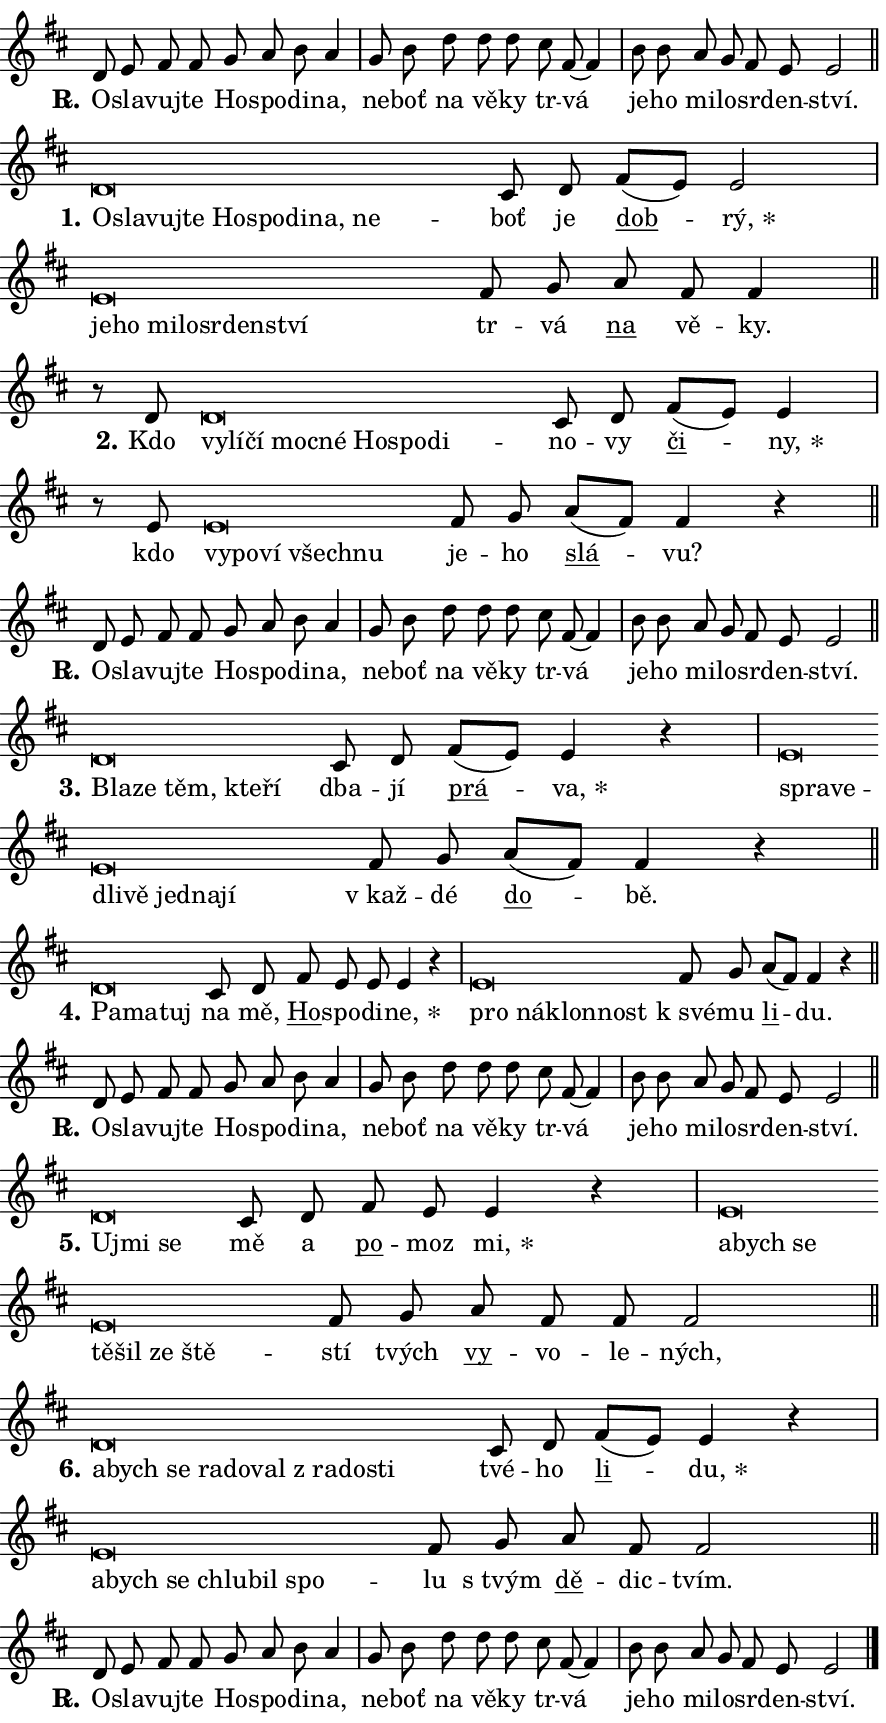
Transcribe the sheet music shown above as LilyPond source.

\version "2.24.0"
\header { tagline = "" }
\paper {
  indent = 0\cm
  top-margin = 0\cm
  right-margin = 0.13\cm % to fit lyric hyphens
  bottom-margin = 0\cm
  left-margin = 0\cm
  paper-width = 15\cm
  page-breaking = #ly:one-page-breaking
  system-system-spacing.basic-distance = #11
  score-system-spacing.basic-distance = #11
  ragged-last = ##f
}


%% Author: Thomas Morley
%% https://lists.gnu.org/archive/html/lilypond-user/2020-05/msg00002.html
#(define (line-position grob)
"Returns position of @var[grob} in current system:
   @code{'start}, if at first time-step
   @code{'end}, if at last time-step
   @code{'middle} otherwise
"
  (let* ((col (ly:item-get-column grob))
         (ln (ly:grob-object col 'left-neighbor))
         (rn (ly:grob-object col 'right-neighbor))
         (col-to-check-left (if (ly:grob? ln) ln col))
         (col-to-check-right (if (ly:grob? rn) rn col))
         (break-dir-left
           (and
             (ly:grob-property col-to-check-left 'non-musical #f)
             (ly:item-break-dir col-to-check-left)))
         (break-dir-right
           (and
             (ly:grob-property col-to-check-right 'non-musical #f)
             (ly:item-break-dir col-to-check-right))))
        (cond ((eqv? 1 break-dir-left) 'start)
              ((eqv? -1 break-dir-right) 'end)
              (else 'middle))))

#(define (tranparent-at-line-position vctor)
  (lambda (grob)
  "Relying on @code{line-position} select the relevant enry from @var{vctor}.
Used to determine transparency,"
    (case (line-position grob)
      ((end) (not (vector-ref vctor 0)))
      ((middle) (not (vector-ref vctor 1)))
      ((start) (not (vector-ref vctor 2))))))

noteHeadBreakVisibility =
#(define-music-function (break-visibility)(vector?)
"Makes @code{NoteHead}s transparent relying on @var{break-visibility}"
#{
  \override NoteHead.transparent =
    #(tranparent-at-line-position break-visibility)
#})

#(define delete-ledgers-for-transparent-note-heads
  (lambda (grob)
    "Reads whether a @code{NoteHead} is transparent.
If so this @code{NoteHead} is removed from @code{'note-heads} from
@var{grob}, which is supposed to be @code{LedgerLineSpanner}.
As a result ledgers are not printed for this @code{NoteHead}"
    (let* ((nhds-array (ly:grob-object grob 'note-heads))
           (nhds-list
             (if (ly:grob-array? nhds-array)
                 (ly:grob-array->list nhds-array)
                 '()))
           ;; Relies on the transparent-property being done before
           ;; Staff.LedgerLineSpanner.after-line-breaking is executed.
           ;; This is fragile ...
           (to-keep
             (remove
               (lambda (nhd)
                 (ly:grob-property nhd 'transparent #f))
               nhds-list)))
      ;; TODO find a better method to iterate over grob-arrays, similiar
      ;; to filter/remove etc for lists
      ;; For now rebuilt from scratch
      (set! (ly:grob-object grob 'note-heads)  '())
      (for-each
        (lambda (nhd)
          (ly:pointer-group-interface::add-grob grob 'note-heads nhd))
        to-keep))))

squashNotes = {
  \override NoteHead.X-extent = #'(-0.2 . 0.2)
  \override NoteHead.Y-extent = #'(-0.75 . 0)
  \override NoteHead.stencil =
    #(lambda (grob)
       (let ((pos (ly:grob-property grob 'staff-position)))
         (begin
           (if (< pos -7) (display "ERROR: Lower brevis then expected\n") (display ""))
           (if (<= pos -6) ly:text-interface::print ly:note-head::print))))
}
unSquashNotes = {
  \revert NoteHead.X-extent
  \revert NoteHead.Y-extent
  \revert NoteHead.stencil
}

hideNotes = \noteHeadBreakVisibility #begin-of-line-visible
unHideNotes = \noteHeadBreakVisibility #all-visible

% work-around for resetting accidentals
% https://lilypond.org/doc/v2.23/Documentation/notation/displaying-rhythms#unmetered-music
cadenzaMeasure = {
  \cadenzaOff
  \partial 1024 s1024
  \cadenzaOn
}

#(define-markup-command (accent layout props text) (markup?)
  "Underline accented syllable"
  (interpret-markup layout props
    #{\markup \override #'(offset . 4.3) \underline { #text }#}))

responsum = \markup \concat {
  "R" \hspace #-1.05 \path #0.1 #'((moveto 0 0.07) (lineto 0.9 0.8)) \hspace #0.05 "."
}

spaceSize = #0.6828661417322834 % exact space size for TeX Gyre Schola

\layout {
  \context {
    \Staff
    \remove "Time_signature_engraver"
    \override LedgerLineSpanner.after-line-breaking = #delete-ledgers-for-transparent-note-heads
  }
  \context {
    \Lyrics {
      \override LyricSpace.minimum-distance = \spaceSize
      \override LyricText.font-name = #"TeX Gyre Schola"
      \override LyricText.font-size = 1
      \override StanzaNumber.font-name = #"TeX Gyre Schola Bold"
      \override StanzaNumber.font-size = 1
    }
  }
  \context {
    \Score 
    \override NoteHead.text =
      #(lambda (grob) 
        (let ((pos (ly:grob-property grob 'staff-position)))
          #{\markup {
            \combine
              \halign #-0.55 \raise #(if (= pos -6) 0 0.5) \override #'(thickness . 2) \draw-line #'(3.2 . 0)
              \musicglyph "noteheads.sM1"
          }#}))
  }
}

% magnetic-lyrics.ily
%
%   written by
%     Jean Abou Samra <jean@abou-samra.fr>
%     Werner Lemberg <wl@gnu.org>
%
%   adapted by
%     Jiri Hon <jiri.hon@gmail.com>
%
% Version 2022-Apr-15

% https://www.mail-archive.com/lilypond-user@gnu.org/msg149350.html

#(define (Left_hyphen_pointer_engraver context)
   "Collect syllable-hyphen-syllable occurrences in lyrics and store
them in properties.  This engraver only looks to the left.  For
example, if the lyrics input is @code{foo -- bar}, it does the
following.

@itemize @bullet
@item
Set the @code{text} property of the @code{LyricHyphen} grob between
@q{foo} and @q{bar} to @code{foo}.

@item
Set the @code{left-hyphen} property of the @code{LyricText} grob with
text @q{foo} to the @code{LyricHyphen} grob between @q{foo} and
@q{bar}.
@end itemize

Use this auxiliary engraver in combination with the
@code{lyric-@/text::@/apply-@/magnetic-@/offset!} hook."
   (let ((hyphen #f)
         (text #f))
     (make-engraver
      (acknowledgers
       ((lyric-syllable-interface engraver grob source-engraver)
        (set! text grob)))
      (end-acknowledgers
       ((lyric-hyphen-interface engraver grob source-engraver)
        ;(when (not (grob::has-interface grob 'lyric-space-interface))
          (set! hyphen grob)));)
      ((stop-translation-timestep engraver)
       (when (and text hyphen)
         (ly:grob-set-object! text 'left-hyphen hyphen))
       (set! text #f)
       (set! hyphen #f)))))

#(define (lyric-text::apply-magnetic-offset! grob)
   "If the space between two syllables is less than the value in
property @code{LyricText@/.details@/.squash-threshold}, move the right
syllable to the left so that it gets concatenated with the left
syllable.

Use this function as a hook for
@code{LyricText@/.after-@/line-@/breaking} if the
@code{Left_@/hyphen_@/pointer_@/engraver} is active."
   (let ((hyphen (ly:grob-object grob 'left-hyphen #f)))
     (when hyphen
       (let ((left-text (ly:spanner-bound hyphen LEFT)))
         (when (grob::has-interface left-text 'lyric-syllable-interface)
           (let* ((common (ly:grob-common-refpoint grob left-text X))
                  (this-x-ext (ly:grob-extent grob common X))
                  (left-x-ext
                   (begin
                     ;; Trigger magnetism for left-text.
                     (ly:grob-property left-text 'after-line-breaking)
                     (ly:grob-extent left-text common X)))
                  ;; `delta` is the gap width between two syllables.
                  (delta (- (interval-start this-x-ext)
                            (interval-end left-x-ext)))
                  (details (ly:grob-property grob 'details))
                  (threshold (assoc-get 'squash-threshold details 0.2)))
             (when (< delta threshold)
               (let* (;; We have to manipulate the input text so that
                      ;; ligatures crossing syllable boundaries are not
                      ;; disabled.  For languages based on the Latin
                      ;; script this is essentially a beautification.
                      ;; However, for non-Western scripts it can be a
                      ;; necessity.
                      (lt (ly:grob-property left-text 'text))
                      (rt (ly:grob-property grob 'text))
                      (is-space (grob::has-interface hyphen 'lyric-space-interface))
                      (space (if is-space " " ""))
                      (extra-delta (if is-space spaceSize 0))
                      ;; Append new syllable.
                      (ltrt-space (if (and (string? lt) (string? rt))
                                (string-append lt space rt)
                                (make-concat-markup (list lt space rt))))
                      ;; Right-align `ltrt` to the right side.
                      (ltrt-space-markup (grob-interpret-markup
                               grob
                               (make-translate-markup
                                (cons (interval-length this-x-ext) 0)
                                (make-right-align-markup ltrt-space)))))
                 (begin
                   ;; Don't print `left-text`.
                   (ly:grob-set-property! left-text 'stencil #f)
                   ;; Set text and stencil (which holds all collected
                   ;; syllables so far) and shift it to the left.
                   (ly:grob-set-property! grob 'text ltrt-space)
                   (ly:grob-set-property! grob 'stencil ltrt-space-markup)
                   (ly:grob-translate-axis! grob (- (- delta extra-delta)) X))))))))))


#(define (lyric-hyphen::displace-bounds-first grob)
   ;; Make very sure this callback isn't triggered too early.
   (let ((left (ly:spanner-bound grob LEFT))
         (right (ly:spanner-bound grob RIGHT)))
     (ly:grob-property left 'after-line-breaking)
     (ly:grob-property right 'after-line-breaking)
     (ly:lyric-hyphen::print grob)))

squashThreshold = #0.4

\layout {
  \context {
    \Lyrics
    \consists #Left_hyphen_pointer_engraver
    \override LyricText.after-line-breaking =
      #lyric-text::apply-magnetic-offset!
    \override LyricHyphen.stencil = #lyric-hyphen::displace-bounds-first
    \override LyricText.details.squash-threshold = \squashThreshold
    \override LyricHyphen.minimum-distance = 0
    \override LyricHyphen.minimum-length = \squashThreshold
  }
}

squashText = \override LyricText.details.squash-threshold = 9999
unSquashText = \override LyricText.details.squash-threshold = \squashThreshold

leftText = \override LyricText.self-alignment-X = #LEFT
unLeftText = \revert LyricText.self-alignment-X

starOffset = #(lambda (grob) 
                (let ((x_offset (ly:self-alignment-interface::aligned-on-x-parent grob)))
                  (if (= x_offset 0) 0 (+ x_offset 1.2))))

star = #(define-music-function (syllable)(string?)
"Append star separator at the end of a syllable"
#{
  \once \override LyricText.X-offset = #starOffset
  \lyricmode { \markup {
    #syllable
    \override #'((font-name . "TeX Gyre Schola Bold")) \hspace #0.2 \lower #0.65 \larger "*"
  } }
#})

starAccent = #(define-music-function (syllable)(string?)
"Append star separator at the end of a syllable and make accent"
#{
  \once \override LyricText.X-offset = #starOffset
  \lyricmode { \markup {
    \accent #syllable
    \override #'((font-name . "TeX Gyre Schola Bold")) \hspace #0.2 \lower #0.65 \larger "*"
  } }
#})

breath = #(define-music-function (syllable)(string?)
"Append breathing indicator at the end of a syllable"
#{
  \lyricmode { \markup { #syllable "+" } }
#})

optionalBreath = #(define-music-function (syllable)(string?)
"Append optional breathing indicator at the end of a syllable"
#{
  \lyricmode { \markup { #syllable "(+)" } }
#})


\score {
    <<
        \new Voice = "melody" { \cadenzaOn \key d \major \relative { d'8 e fis fis g a b a4 \cadenzaMeasure \bar "|" g8 b d d d \bar "" cis fis,~ fis4 \cadenzaMeasure \bar "|" b8 b a g fis e e2 \cadenzaMeasure \bar "||" \break } }
        \new Lyrics \lyricsto "melody" { \lyricmode { \set stanza = \responsum
O -- sla -- vuj -- te Ho -- spo -- di -- na, ne -- boť na vě -- ky tr -- vá je -- ho mi -- lo -- sr -- den -- ství. } }
    >>
    \layout {}
}

\score {
    <<
        \new Voice = "melody" { \cadenzaOn \key d \major \relative { \squashNotes d'\breve*1/16 \hideNotes \breve*1/16 \bar "" \breve*1/16 \bar "" \breve*1/16 \bar "" \breve*1/16 \bar "" \breve*1/16 \bar "" \breve*1/16 \bar "" \breve*1/16 \breve*1/16 \bar "" \unHideNotes \unSquashNotes cis8 d \bar "" fis[( e)] e2 \cadenzaMeasure \bar "|" \squashNotes e\breve*1/16 \hideNotes \breve*1/16 \bar "" \breve*1/16 \bar "" \breve*1/16 \bar "" \breve*1/16 \bar "" \breve*1/16 \breve*1/16 \bar "" \unHideNotes \unSquashNotes fis8 g \bar "" a fis fis4 \cadenzaMeasure \bar "||" \break } }
        \new Lyrics \lyricsto "melody" { \lyricmode { \set stanza = "1."
\leftText O -- \squashText sla -- vuj -- te Ho -- spo -- di -- na, ne -- \unLeftText \unSquashText boť je \markup \accent dob -- \star rý, \leftText je -- \squashText ho mi -- lo -- sr -- den -- ství \unLeftText \unSquashText tr -- vá \markup \accent na vě -- ky. } }
    >>
    \layout {}
}

\score {
    <<
        \new Voice = "melody" { \cadenzaOn \key d \major \relative { r8 d'8 \squashNotes d\breve*1/16 \hideNotes \breve*1/16 \bar "" \breve*1/16 \bar "" \breve*1/16 \bar "" \breve*1/16 \bar "" \breve*1/16 \bar "" \breve*1/16 \breve*1/16 \bar "" \unHideNotes \unSquashNotes cis8 d \bar "" fis[( e)] e4 \cadenzaMeasure \bar "|" r8 e8 \squashNotes e\breve*1/16 \hideNotes \breve*1/16 \bar "" \breve*1/16 \bar "" \breve*1/16 \breve*1/16 \bar "" \unHideNotes \unSquashNotes fis8 g \bar "" a[( fis)] fis4 r \cadenzaMeasure \bar "||" \break } }
        \new Lyrics \lyricsto "melody" { \lyricmode { \set stanza = "2."
Kdo \leftText vy -- \squashText lí -- čí moc -- né Ho -- spo -- di -- \unLeftText \unSquashText no -- vy \markup \accent či -- \star ny, kdo \leftText vy -- \squashText po -- ví všech -- nu \unLeftText \unSquashText je -- ho \markup \accent slá -- vu? } }
    >>
    \layout {}
}

\score {
    <<
        \new Voice = "melody" { \cadenzaOn \key d \major \relative { d'8 e fis fis g a b a4 \cadenzaMeasure \bar "|" g8 b d d d \bar "" cis fis,~ fis4 \cadenzaMeasure \bar "|" b8 b a g fis e e2 \cadenzaMeasure \bar "||" \break } }
        \new Lyrics \lyricsto "melody" { \lyricmode { \set stanza = \responsum
O -- sla -- vuj -- te Ho -- spo -- di -- na, ne -- boť na vě -- ky tr -- vá je -- ho mi -- lo -- sr -- den -- ství. } }
    >>
    \layout {}
}

\score {
    <<
        \new Voice = "melody" { \cadenzaOn \key d \major \relative { \squashNotes d'\breve*1/16 \hideNotes \breve*1/16 \bar "" \breve*1/16 \bar "" \breve*1/16 \breve*1/16 \bar "" \unHideNotes \unSquashNotes cis8 d \bar "" fis[( e)] e4 r \cadenzaMeasure \bar "|" \squashNotes e\breve*1/16 \hideNotes \breve*1/16 \bar "" \breve*1/16 \bar "" \breve*1/16 \bar "" \breve*1/16 \bar "" \breve*1/16 \breve*1/16 \bar "" \unHideNotes \unSquashNotes fis8 g \bar "" a[( fis)] fis4 r \cadenzaMeasure \bar "||" \break } }
        \new Lyrics \lyricsto "melody" { \lyricmode { \set stanza = "3."
\leftText Bla -- \squashText ze těm, kte -- ří \unLeftText \unSquashText dba -- jí \markup \accent prá -- \star va, \leftText spra -- \squashText ve -- dli -- vě jed -- na -- jí \unLeftText \unSquashText "v kaž" -- dé \markup \accent do -- bě. } }
    >>
    \layout {}
}

\score {
    <<
        \new Voice = "melody" { \cadenzaOn \key d \major \relative { \squashNotes d'\breve*1/16 \hideNotes \breve*1/16 \breve*1/16 \bar "" \unHideNotes \unSquashNotes cis8 d \bar "" fis e e e4 r \cadenzaMeasure \bar "|" \squashNotes e\breve*1/16 \hideNotes \breve*1/16 \bar "" \breve*1/16 \breve*1/16 \bar "" \unHideNotes \unSquashNotes fis8 g \bar "" a[( fis)] fis4 r \cadenzaMeasure \bar "||" \break } }
        \new Lyrics \lyricsto "melody" { \lyricmode { \set stanza = "4."
\leftText Pa -- \squashText ma -- tuj \unLeftText \unSquashText na mě, \markup \accent Ho -- spo -- di -- \star ne, \leftText pro \squashText ná -- klon -- nost \unLeftText \unSquashText "k své" -- mu \markup \accent li -- du. } }
    >>
    \layout {}
}

\score {
    <<
        \new Voice = "melody" { \cadenzaOn \key d \major \relative { d'8 e fis fis g a b a4 \cadenzaMeasure \bar "|" g8 b d d d \bar "" cis fis,~ fis4 \cadenzaMeasure \bar "|" b8 b a g fis e e2 \cadenzaMeasure \bar "||" \break } }
        \new Lyrics \lyricsto "melody" { \lyricmode { \set stanza = \responsum
O -- sla -- vuj -- te Ho -- spo -- di -- na, ne -- boť na vě -- ky tr -- vá je -- ho mi -- lo -- sr -- den -- ství. } }
    >>
    \layout {}
}

\score {
    <<
        \new Voice = "melody" { \cadenzaOn \key d \major \relative { \squashNotes d'\breve*1/16 \hideNotes \breve*1/16 \breve*1/16 \bar "" \unHideNotes \unSquashNotes cis8 d \bar "" fis e e4 r \cadenzaMeasure \bar "|" \squashNotes e\breve*1/16 \hideNotes \breve*1/16 \bar "" \breve*1/16 \bar "" \breve*1/16 \bar "" \breve*1/16 \bar "" \breve*1/16 \breve*1/16 \bar "" \unHideNotes \unSquashNotes fis8 g \bar "" a fis fis fis2 \cadenzaMeasure \bar "||" \break } }
        \new Lyrics \lyricsto "melody" { \lyricmode { \set stanza = "5."
\leftText U -- \squashText jmi se \unLeftText \unSquashText mě a \markup \accent po -- moz \star mi, \leftText a -- \squashText bych se tě -- šil ze ště -- \unLeftText \unSquashText stí tvých \markup \accent vy -- vo -- le -- ných, } }
    >>
    \layout {}
}

\score {
    <<
        \new Voice = "melody" { \cadenzaOn \key d \major \relative { \squashNotes d'\breve*1/16 \hideNotes \breve*1/16 \bar "" \breve*1/16 \bar "" \breve*1/16 \bar "" \breve*1/16 \bar "" \breve*1/16 \bar "" \breve*1/16 \bar "" \breve*1/16 \breve*1/16 \bar "" \unHideNotes \unSquashNotes cis8 d \bar "" fis[( e)] e4 r \cadenzaMeasure \bar "|" \squashNotes e\breve*1/16 \hideNotes \breve*1/16 \bar "" \breve*1/16 \bar "" \breve*1/16 \bar "" \breve*1/16 \breve*1/16 \bar "" \unHideNotes \unSquashNotes fis8 g \bar "" a fis fis2 \cadenzaMeasure \bar "||" \break } }
        \new Lyrics \lyricsto "melody" { \lyricmode { \set stanza = "6."
\leftText a -- \squashText bych se ra -- do -- val "z ra" -- do -- sti \unLeftText \unSquashText tvé -- ho \markup \accent li -- \star du, \leftText a -- \squashText bych se chlu -- bil spo -- \unLeftText \unSquashText lu "s tvým" \markup \accent dě -- dic -- tvím. } }
    >>
    \layout {}
}

\score {
    <<
        \new Voice = "melody" { \cadenzaOn \key d \major \relative { d'8 e fis fis g a b a4 \cadenzaMeasure \bar "|" g8 b d d d \bar "" cis fis,~ fis4 \cadenzaMeasure \bar "|" b8 b a g fis e e2 \cadenzaMeasure \bar "||" \break } \bar "|." }
        \new Lyrics \lyricsto "melody" { \lyricmode { \set stanza = \responsum
O -- sla -- vuj -- te Ho -- spo -- di -- na, ne -- boť na vě -- ky tr -- vá je -- ho mi -- lo -- sr -- den -- ství. } }
    >>
    \layout {}
}
